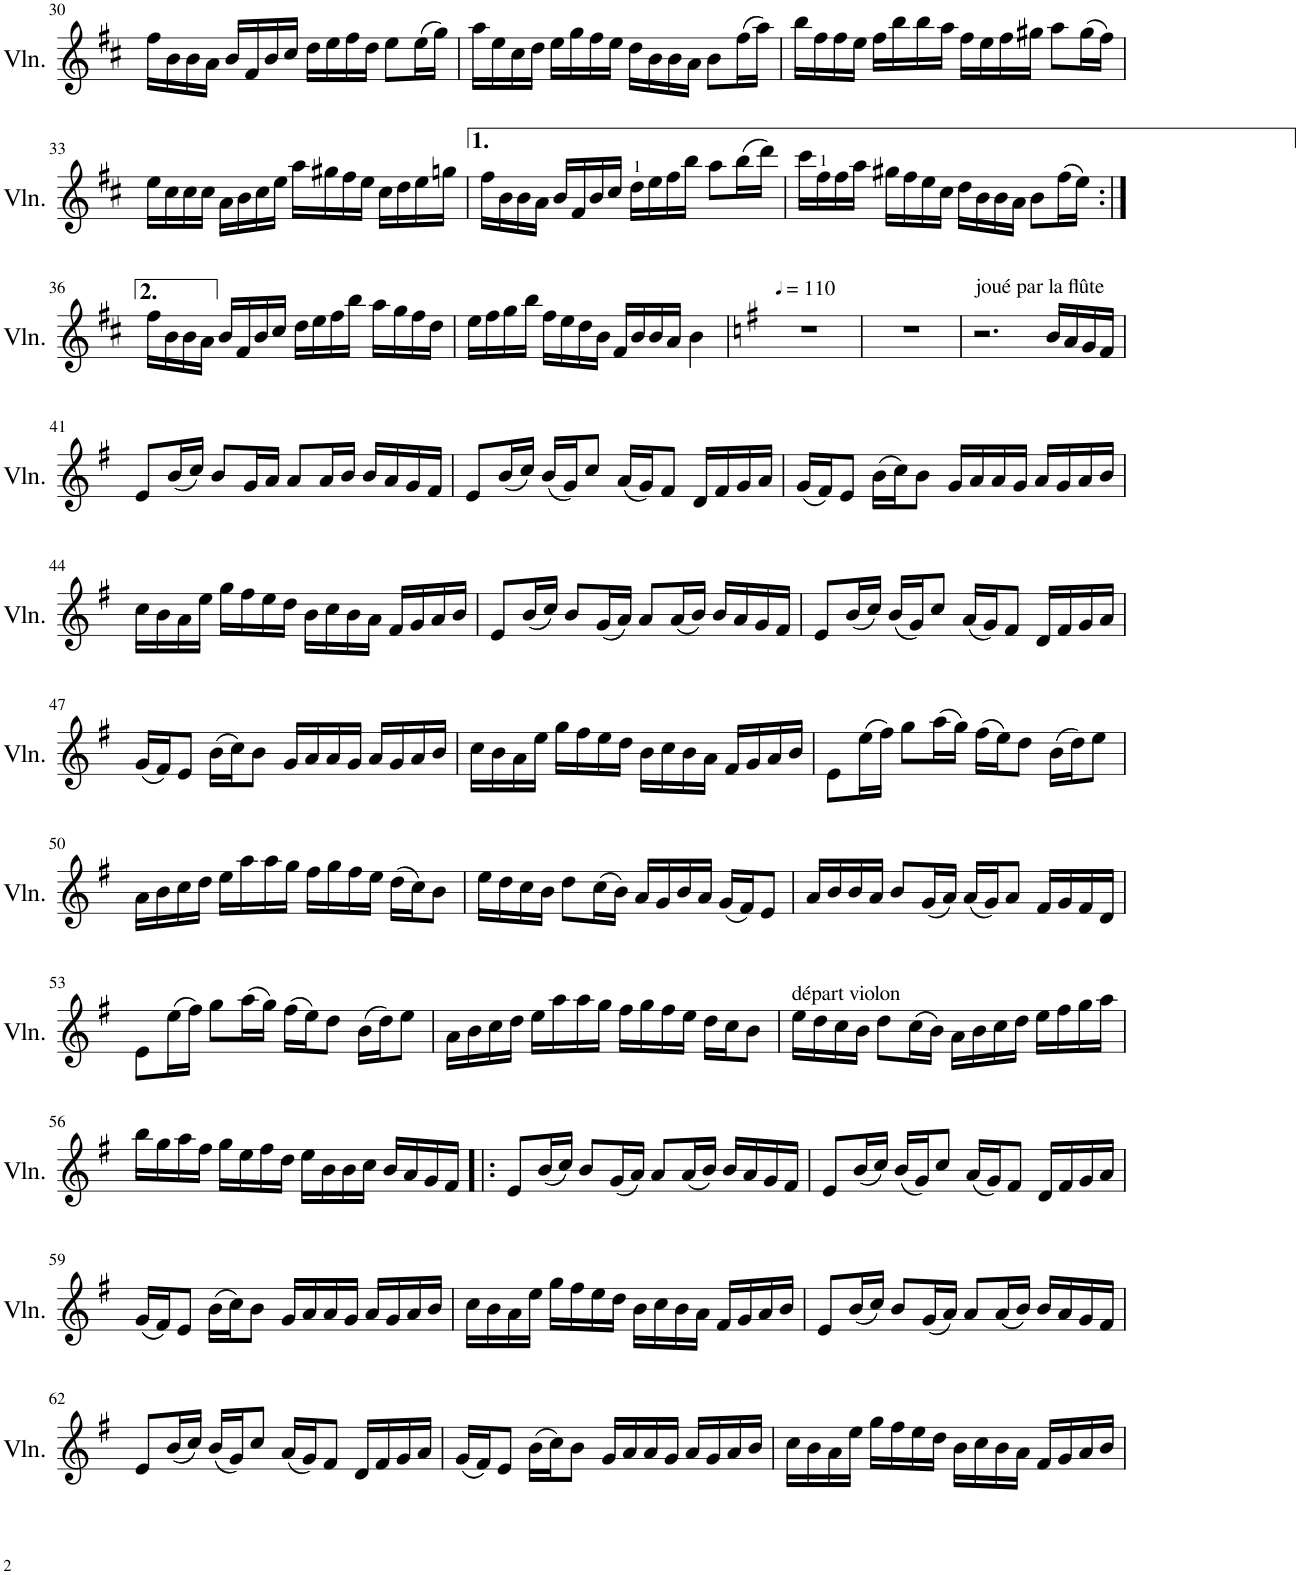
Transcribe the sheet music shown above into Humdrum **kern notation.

**kern
*part1
*staff1
*I"Violin
*I'Vln.
!!LO:PB:g=z
*clefG2
*k[f#c#]
*M4/4
=30
16ff#\LL
16b\
16b\
16a\JJ
16b/LL
16f#/
16b/
16cc#/JJ
16dd\LL
16ee\
16ff#\
16dd\JJ
8ee\L
(16ee\L
16gg\JJ)
=31
16aa\LL
16ee\
16cc#\
16dd\JJ
16ee\LL
16gg\
16ff#\
16ee\JJ
16dd\LL
16b\
16b\
16a\JJ
8b\L
(16ff#\L
16aa\JJ)
=32
16bb\LL
16ff#\
16ff#\
16ee\JJ
16ff#\LL
16bb\
16bb\
16aa\JJ
16ff#\LL
16ee\
16ff#\
16gg#X\JJ
8aa\L
(16gg#\L
16ff#\JJ)
!!LO:LB:g=z
=33
16ee\LL
16cc#\
16cc#\
16cc#\JJ
16a\LL
16b\
16cc#\
16ee\JJ
16aa\LL
16gg#X\
16ff#\
16ee\JJ
16cc#\LL
16dd\
16ee\
16ggn\JJ
=34
16ff#\LL
16b\
16b\
16a\JJ
16b/LL
16f#/
16b/
16cc#/JJ
16dd\LL
16ee\
16ff#\
16bb\JJ
8aa\L
(16bb\L
16ddd\JJ)
=35
16ccc#\LL
16ff#\
16ff#\
16aa\JJ
16gg#X\LL
16ff#\
16ee\
16cc#\JJ
16dd\LL
16b\
16b\
16a\JJ
8b\L
(16ff#\L
16ee\JJ)
!!LO:LB:g=z
=36:|!
16ff#\LL
16b\
16b\
16a\JJ
16b/LL
16f#/
16b/
16cc#/JJ
16dd\LL
16ee\
16ff#\
16bb\JJ
16aa\LL
16gg\
16ff#\
16dd\JJ
=37
16ee\LL
16ff#\
16gg\
16bb\JJ
16ff#\LL
16ee\
16dd\
16b\JJ
16f#/LL
16b/
16b/
16a/JJ
4b\
=38
*k[f#]
*MM110
1r
=39
1r
=40
!LO:TX:a:t=joué par la flûte
2.r
16b/LL
16a/
16g/
16f#/JJ
!!LO:LB:g=z
=41
8e/L
(16b/L
16cc/JJ)
8b/L
16g/L
16a/JJ
8a/L
16a/L
16b/JJ
16b/LL
16a/
16g/
16f#/JJ
=42
8e/L
(16b/L
16cc/JJ)
(16b/LL
16g/J)
8cc/J
(16a/LL
16g/J)
8f#/J
16d/LL
16f#/
16g/
16a/JJ
=43
(16g/LL
16f#/J)
8e/J
(16b\LL
16cc\J)
8b\J
16g/LL
16a/
16a/
16g/JJ
16a/LL
16g/
16a/
16b/JJ
!!LO:LB:g=z
=44
16cc\LL
16b\
16a\
16ee\JJ
16gg\LL
16ff#\
16ee\
16dd\JJ
16b\LL
16cc\
16b\
16a\JJ
16f#/LL
16g/
16a/
16b/JJ
=45
8e/L
(16b/L
16cc/JJ)
8b/L
(16g/L
16a/JJ)
8a/L
(16a/L
16b/JJ)
16b/LL
16a/
16g/
16f#/JJ
=46
8e/L
(16b/L
16cc/JJ)
(16b/LL
16g/J)
8cc/J
(16a/LL
16g/J)
8f#/J
16d/LL
16f#/
16g/
16a/JJ
!!LO:LB:g=z
=47
(16g/LL
16f#/J)
8e/J
(16b\LL
16cc\J)
8b\J
16g/LL
16a/
16a/
16g/JJ
16a/LL
16g/
16a/
16b/JJ
=48
16cc\LL
16b\
16a\
16ee\JJ
16gg\LL
16ff#\
16ee\
16dd\JJ
16b\LL
16cc\
16b\
16a\JJ
16f#/LL
16g/
16a/
16b/JJ
=49
8e\L
(16ee\L
16ff#\JJ)
8gg\L
(16aa\L
16gg\JJ)
(16ff#\LL
16ee\J)
8dd\J
(16b\LL
16dd\J)
8ee\J
!!LO:LB:g=z
=50
16a\LL
16b\
16cc\
16dd\JJ
16ee\LL
16aa\
16aa\
16gg\JJ
16ff#\LL
16gg\
16ff#\
16ee\JJ
(16dd\LL
16cc\J)
8b\J
=51
16ee\LL
16dd\
16cc\
16b\JJ
8dd\L
(16cc\L
16b\JJ)
16a/LL
16g/
16b/
16a/JJ
(16g/LL
16f#/J)
8e/J
=52
16a/LL
16b/
16b/
16a/JJ
8b/L
(16g/L
16a/JJ)
(16a/LL
16g/J)
8a/J
16f#/LL
16g/
16f#/
16d/JJ
!!LO:LB:g=z
=53
8e\L
(16ee\L
16ff#\JJ)
8gg\L
(16aa\L
16gg\JJ)
(16ff#\LL
16ee\J)
8dd\J
(16b\LL
16dd\J)
8ee\J
=54
16a\LL
16b\
16cc\
16dd\JJ
16ee\LL
16aa\
16aa\
16gg\JJ
16ff#\LL
16gg\
16ff#\
16ee\JJ
16dd\LL
16cc\J
8b\J
=55
!LO:TX:a:t=départ violon
16ee\LL
16dd\
16cc\
16b\JJ
8dd\L
(16cc\L
16b\JJ)
16a\LL
16b\
16cc\
16dd\JJ
16ee\LL
16ff#\
16gg\
16aa\JJ
!!LO:LB:g=z
=56
16bb\LL
16gg\
16aa\
16ff#\JJ
16gg\LL
16ee\
16ff#\
16dd\JJ
16ee\LL
16b\
16b\
16cc\JJ
16b/LL
16a/
16g/
16f#/JJ
=57!|:
8e/L
(16b/L
16cc/JJ)
8b/L
(16g/L
16a/JJ)
8a/L
(16a/L
16b/JJ)
16b/LL
16a/
16g/
16f#/JJ
=58
8e/L
(16b/L
16cc/JJ)
(16b/LL
16g/J)
8cc/J
(16a/LL
16g/J)
8f#/J
16d/LL
16f#/
16g/
16a/JJ
!!LO:LB:g=z
=59
(16g/LL
16f#/J)
8e/J
(16b\LL
16cc\J)
8b\J
16g/LL
16a/
16a/
16g/JJ
16a/LL
16g/
16a/
16b/JJ
=60
16cc\LL
16b\
16a\
16ee\JJ
16gg\LL
16ff#\
16ee\
16dd\JJ
16b\LL
16cc\
16b\
16a\JJ
16f#/LL
16g/
16a/
16b/JJ
=61
8e/L
(16b/L
16cc/JJ)
8b/L
(16g/L
16a/JJ)
8a/L
(16a/L
16b/JJ)
16b/LL
16a/
16g/
16f#/JJ
!!LO:LB:g=z
=62
8e/L
(16b/L
16cc/JJ)
(16b/LL
16g/J)
8cc/J
(16a/LL
16g/J)
8f#/J
16d/LL
16f#/
16g/
16a/JJ
=63
(16g/LL
16f#/J)
8e/J
(16b\LL
16cc\J)
8b\J
16g/LL
16a/
16a/
16g/JJ
16a/LL
16g/
16a/
16b/JJ
=64
16cc\LL
16b\
16a\
16ee\JJ
16gg\LL
16ff#\
16ee\
16dd\JJ
16b\LL
16cc\
16b\
16a\JJ
16f#/LL
16g/
16a/
16b/JJ
=
*-
